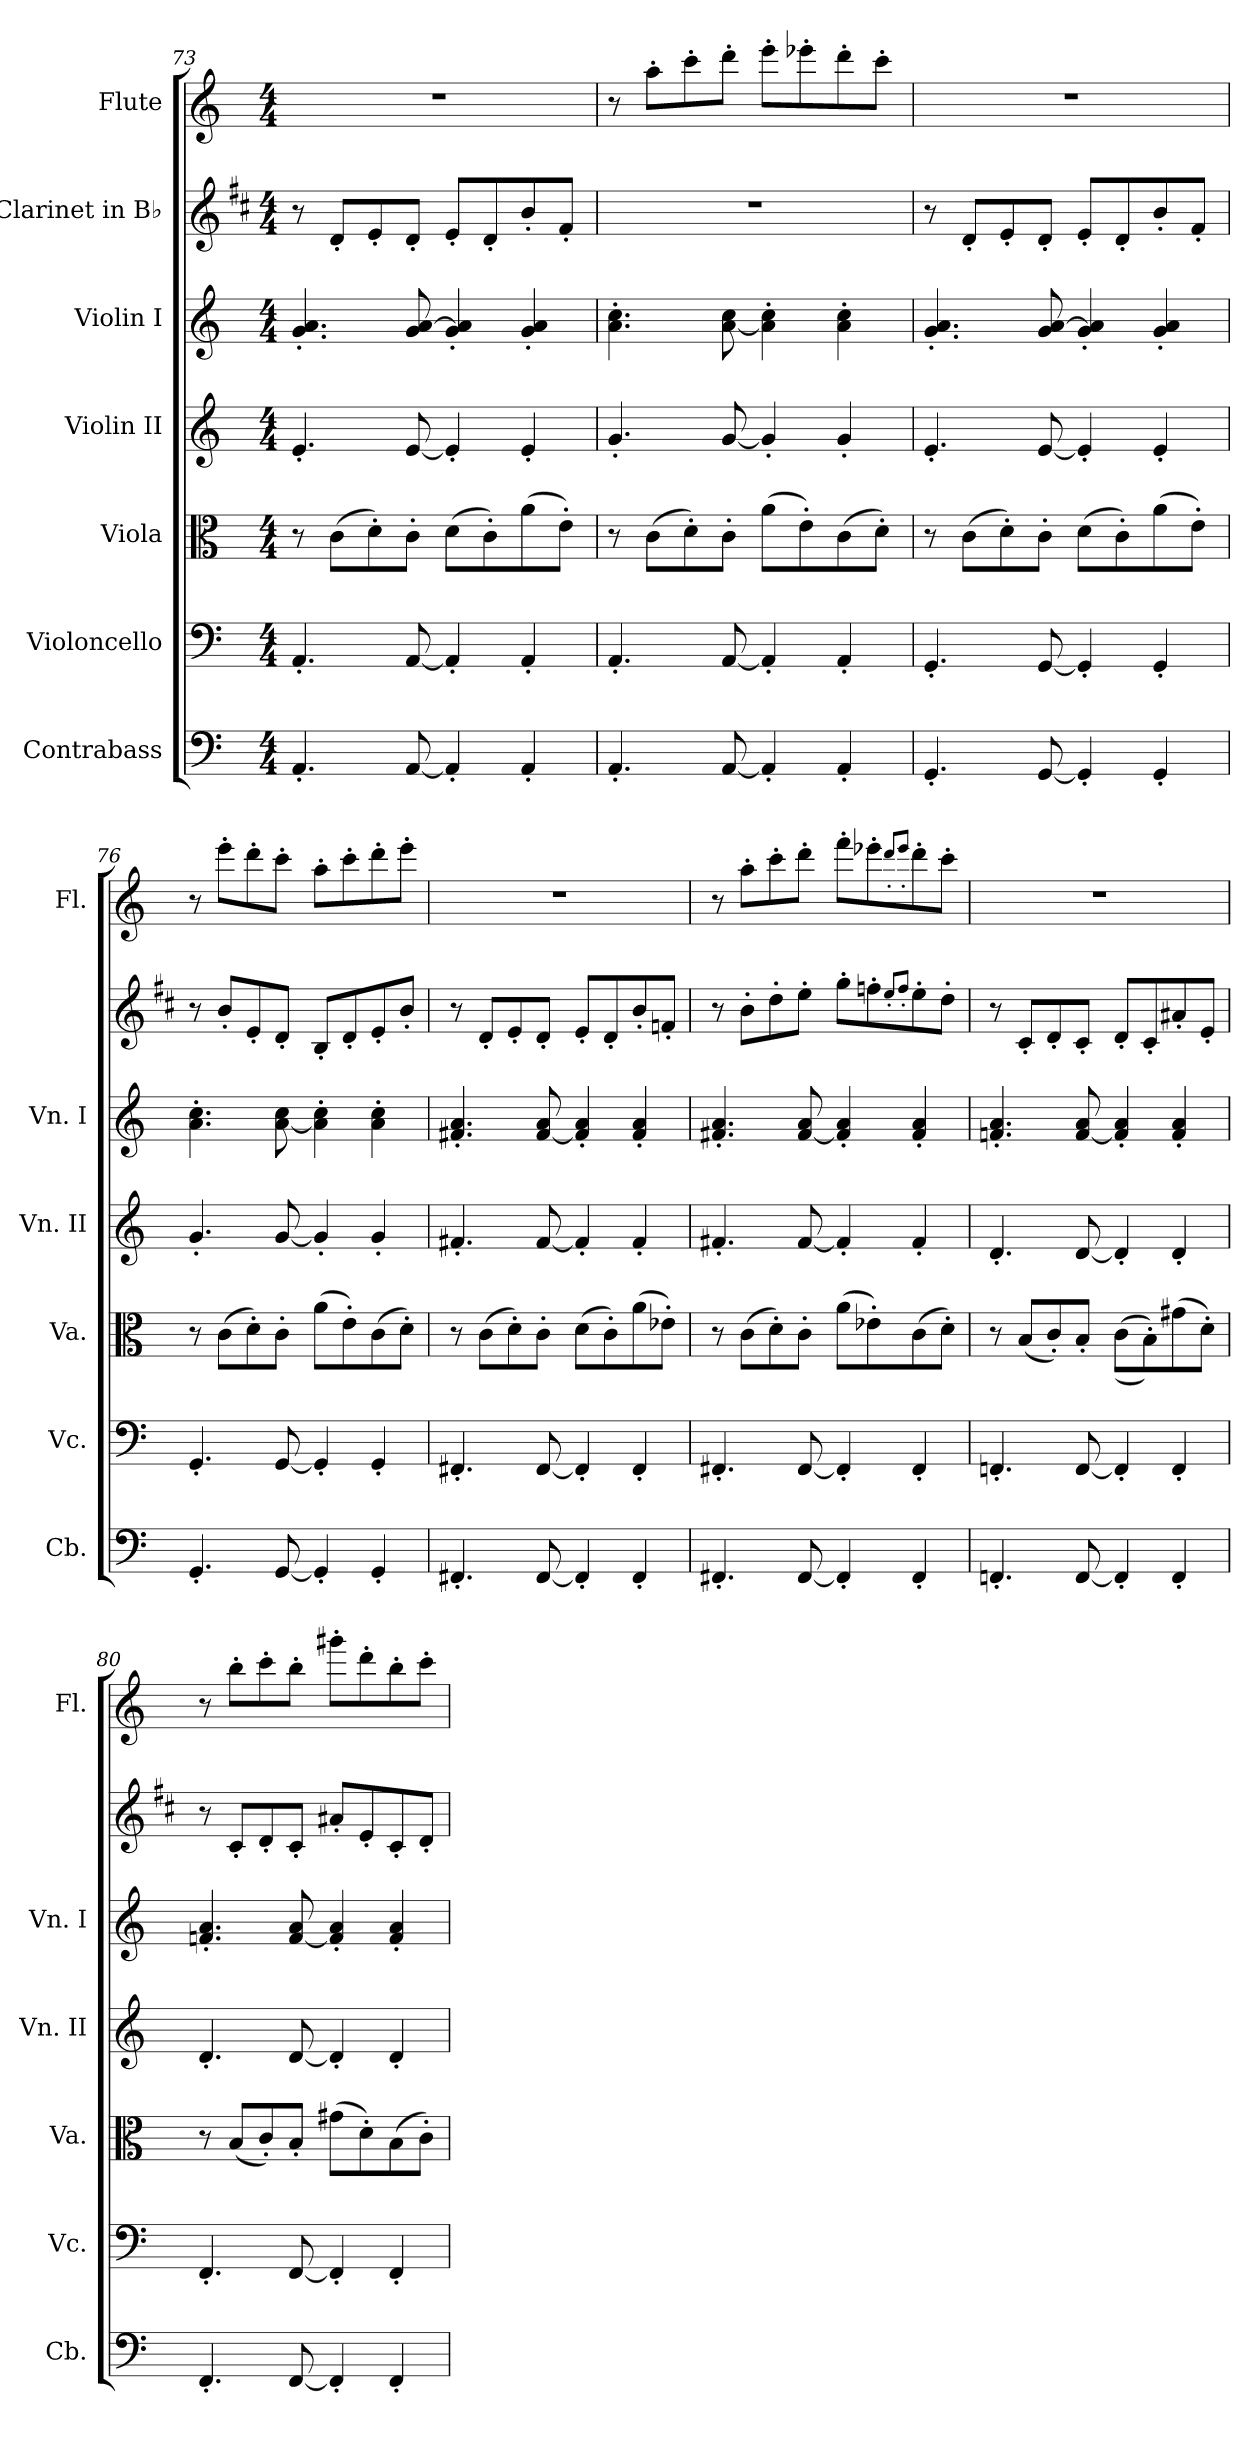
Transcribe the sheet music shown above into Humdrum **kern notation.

**kern	**kern	**kern	**kern	**kern	**kern	**kern
*part7	*part6	*part5	*part4	*part3	*part2	*part1
*staff7	*staff6	*staff5	*staff4	*staff3	*staff2	*staff1
*I"Contrabass	*I"Violoncello	*I"Viola	*I"Violin II	*I"Violin I	*I"Clarinet in B♭	*I"Flute
*I'Cb.	*I'Vc.	*I'Va.	*I'Vn. II	*I'Vn. I	*	*I'Fl.
*clefF4	*clefF4	*clefC3	*clefG2	*clefG2	*clefG2	*clefG2
*ITrd7c12	*	*	*	*	*ITrd1c2	*
*k[]	*k[]	*k[]	*k[]	*k[]	*k[]	*k[]
*M4/4	*M4/4	*M4/4	*M4/4	*M4/4	*M4/4	*M4/4
=73	=73	=73	=73	=73	=73	=73
4.AAA'/	4.AA'/	8r	4.e'/	4.g/' 4.a/'	8r	1r
.	.	(>8c\L	.	.	8c'/L	.
.	.	8d'\)	.	.	8d'/	.
[8AAA/	[8AA/	8c'\J	[8e/	8g/ [8a/	8c'/J	.
4AAA'/]	4AA'/]	(>8d\L	4e'/]	4g/' 4a/]'	8d'/L	.
.	.	8c'\)	.	.	8c'/	.
4AAA'/	4AA'/	(>8a\	4e'/	4g/' 4a/'	8a'/	.
.	.	8e'\J)	.	.	8e'/J	.
=74	=74	=74	=74	=74	=74	=74
4.AAA'/	4.AA'/	8r	4.g'/	4.a\' 4.cc\'	1r	8r
.	.	(>8c\L	.	.	.	8aa'\L
.	.	8d'\)	.	.	.	8ccc'\
[8AAA/	[8AA/	8c'\J	[8g/	[8a\ 8cc\	.	8ddd'\J
4AAA'/]	4AA'/]	(>8a\L	4g'/]	4a\]' 4cc\'	.	8eee'\L
.	.	8e'\)	.	.	.	8eee-X'\
4AAA'/	4AA'/	(>8c\	4g'/	4a\' 4cc\'	.	8ddd'\
.	.	8d'\J)	.	.	.	8ccc'\J
=75	=75	=75	=75	=75	=75	=75
4.GGG'/	4.GG'/	8r	4.e'/	4.g/' 4.a/'	8r	1r
.	.	(>8c\L	.	.	8c'/L	.
.	.	8d'\)	.	.	8d'/	.
[8GGG/	[8GG/	8c'\J	[8e/	8g/ [8a/	8c'/J	.
4GGG'/]	4GG'/]	(>8d\L	4e'/]	4g/' 4a/]'	8d'/L	.
.	.	8c'\)	.	.	8c'/	.
4GGG'/	4GG'/	(>8a\	4e'/	4g/' 4a/'	8a'/	.
.	.	8e'\J)	.	.	8e'/J	.
=76	=76	=76	=76	=76	=76	=76
4.GGG'/	4.GG'/	8r	4.g'/	4.a\' 4.cc\'	8r	8r
.	.	(>8c\L	.	.	8a'/L	8eee'\L
.	.	8d'\)	.	.	8d'/	8ddd'\
[8GGG/	[8GG/	8c'\J	[8g/	[8a\ 8cc\	8c'/J	8ccc'\J
4GGG'/]	4GG'/]	(>8a\L	4g'/]	4a\]' 4cc\'	8A'/L	8aa'\L
.	.	8e'\)	.	.	8c'/	8ccc'\
4GGG'/	4GG'/	(>8c\	4g'/	4a\' 4cc\'	8d'/	8ddd'\
.	.	8d'\J)	.	.	8a'/J	8eee'\J
=77	=77	=77	=77	=77	=77	=77
4.FFF#X'/	4.FF#X'/	8r	4.f#X'/	4.f#X/' 4.a/'	8r	1r
.	.	(>8c\L	.	.	8c'/L	.
.	.	8d'\)	.	.	8d'/	.
[8FFF#/	[8FF#/	8c'\J	[8f#/	[8f#/ 8a/	8c'/J	.
4FFF#'/]	4FF#'/]	(>8d\L	4f#'/]	4f#/]' 4a/'	8d'/L	.
.	.	8c'\)	.	.	8c'/	.
4FFF#'/	4FF#'/	(>8a\	4f#'/	4f#/' 4a/'	8a'/	.
.	.	8e-X'\J)	.	.	8e-X'/J	.
!!LO:LB:g=z
=78	=78	=78	=78	=78	=78	=78
4.FFF#X'/	4.FF#X'/	8r	4.f#X'/	4.f#X/' 4.a/'	8r	8r
.	.	(>8c\L	.	.	8a'\L	8aa'\L
.	.	8d'\)	.	.	8cc'\	8ccc'\
[8FFF#/	[8FF#/	8c'\J	[8f#/	[8f#/ 8a/	8dd'\J	8ddd'\J
4FFF#'/]	4FF#'/]	(>8a\L	4f#'/]	4f#/]' 4a/'	8ff'\L	8fff'\L
.	.	8e-X'\)	.	.	8ee-X'\	8eee-X'\
.	.	.	.	.	8qdd'/L	8qddd'/L
.	.	.	.	.	8qee-'/J	8qeee-'/J
4FFF#'/	4FF#'/	(>8c\	4f#'/	4f#/' 4a/'	8dd'\	8ddd'\
.	.	8d'\J)	.	.	8cc'\J	8ccc'\J
=79	=79	=79	=79	=79	=79	=79
4.FFFn'/	4.FFn'/	8r	4.d'/	4.fn/' 4.a/'	8r	1r
.	.	(<8B/L	.	.	8B'/L	.
.	.	8c'/)	.	.	8c'/	.
[8FFF/	[8FF/	8B'/J	[8d/	[8f/ 8a/	8B'/J	.
4FFF'/]	4FF'/]	(>(>8c\L	4d'/]	4f/]' 4a/'	8c'/L	.
.	.	8B'\))	.	.	8B'/	.
4FFF'/	4FF'/	(>8g#X\	4d'/	4f/' 4a/'	8g#X'/	.
.	.	8d'\J)	.	.	8d'/J	.
=80	=80	=80	=80	=80	=80	=80
4.FFF'/	4.FF'/	8r	4.d'/	4.fn/' 4.a/'	8r	8r
.	.	(<8B/L	.	.	8B'/L	8bb'\L
.	.	8c'/)	.	.	8c'/	8ccc'\
[8FFF/	[8FF/	8B'/J	[8d/	[8f/ 8a/	8B'/J	8bb'\J
4FFF'/]	4FF'/]	(>8g#X\L	4d'/]	4f/]' 4a/'	8g#X'/L	8ggg#X'\L
.	.	8d'\)	.	.	8d'/	8ddd'\
4FFF'/	4FF'/	(>8B\	4d'/	4f/' 4a/'	8B'/	8bb'\
.	.	8c'\J)	.	.	8c'/J	8ccc'\J
=	=	=	=	=	=	=
*-	*-	*-	*-	*-	*-	*-
